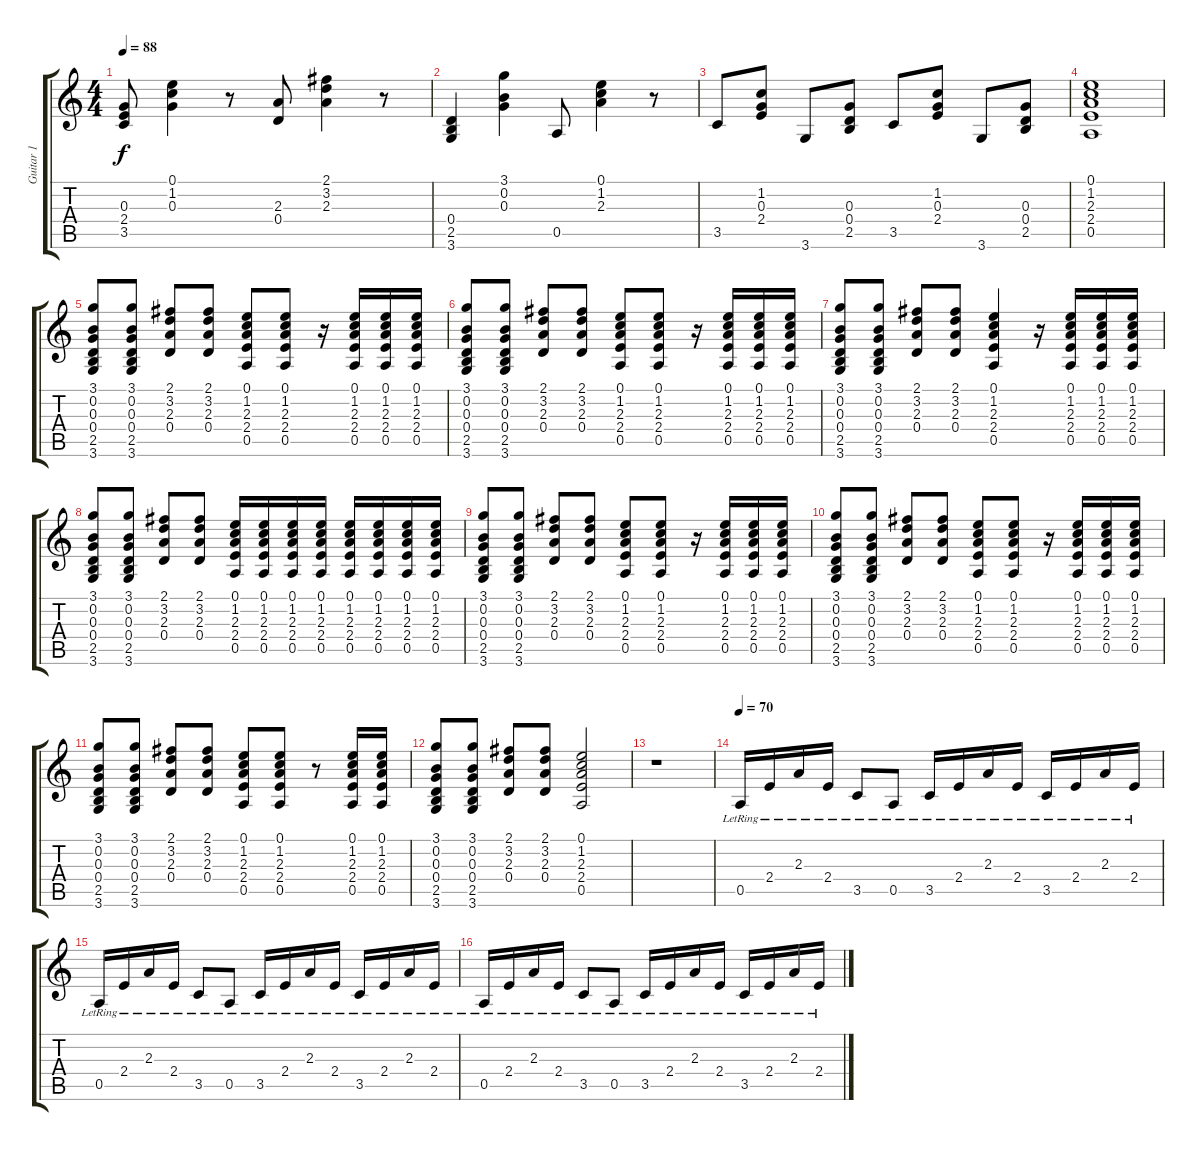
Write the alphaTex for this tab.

\track ("Guitar 1" "Guitar 1") {instrument electricguitarclean}
\staff {score tabs}
\tuning (E4 B3 G3 D3 A2 E2) {hide}
\ts (4 4)
\tempo 88
\clef g2
\ks c
(0.3 2.4 3.5).8{dy f} (0.1 1.2 0.3).4 r.8 (2.3 0.4).8 (2.1 3.2 2.3).4 r.8 |
(0.4 2.5 3.6).4 (3.1 0.2 0.3).4 0.5.8 (0.1 1.2 2.3).4 r.8 |
3.5.8 (1.2 0.3 2.4).8 3.6.8 (0.3 0.4 2.5).8 3.5.8 (1.2 0.3 2.4).8 3.6.8 (0.3 0.4 2.5).8 |
(0.1 1.2 2.3 2.4 0.5).1 |
(3.1 0.2 0.3 0.4 2.5 3.6).8 (3.1 0.2 0.3 0.4 2.5 3.6).8 (2.1 3.2 2.3 0.4).8 (2.1 3.2 2.3 0.4).8 (0.1 1.2 2.3 2.4 0.5).8 (0.1 1.2 2.3 2.4 0.5).8 r.16 (0.1 1.2 2.3 2.4 0.5).16 (0.1 1.2 2.3 2.4 0.5).16 (0.1 1.2 2.3 2.4 0.5).16 |
(3.1 0.2 0.3 0.4 2.5 3.6).8 (3.1 0.2 0.3 0.4 2.5 3.6).8 (2.1 3.2 2.3 0.4).8 (2.1 3.2 2.3 0.4).8 (0.1 1.2 2.3 2.4 0.5).8 (0.1 1.2 2.3 2.4 0.5).8 r.16 (0.1 1.2 2.3 2.4 0.5).16 (0.1 1.2 2.3 2.4 0.5).16 (0.1 1.2 2.3 2.4 0.5).16 |
(3.1 0.2 0.3 0.4 2.5 3.6).8 (3.1 0.2 0.3 0.4 2.5 3.6).8 (2.1 3.2 2.3 0.4).8 (2.1 3.2 2.3 0.4).8 (0.1 1.2 2.3 2.4 0.5).4 r.16 (0.1 1.2 2.3 2.4 0.5).16 (0.1 1.2 2.3 2.4 0.5).16 (0.1 1.2 2.3 2.4 0.5).16 |
(3.1 0.2 0.3 0.4 2.5 3.6).8 (3.1 0.2 0.3 0.4 2.5 3.6).8 (2.1 3.2 2.3 0.4).8 (2.1 3.2 2.3 0.4).8 (0.1 1.2 2.3 2.4 0.5).16 (0.1 1.2 2.3 2.4 0.5).16 (0.1 1.2 2.3 2.4 0.5).16 (0.1 1.2 2.3 2.4 0.5).16 (0.1 1.2 2.3 2.4 0.5).16 (0.1 1.2 2.3 2.4 0.5).16 (0.1 1.2 2.3 2.4 0.5).16 (0.1 1.2 2.3 2.4 0.5).16 |
(3.1 0.2 0.3 0.4 2.5 3.6).8 (3.1 0.2 0.3 0.4 2.5 3.6).8 (2.1 3.2 2.3 0.4).8 (2.1 3.2 2.3 0.4).8 (0.1 1.2 2.3 2.4 0.5).8 (0.1 1.2 2.3 2.4 0.5).8 r.16 (0.1 1.2 2.3 2.4 0.5).16 (0.1 1.2 2.3 2.4 0.5).16 (0.1 1.2 2.3 2.4 0.5).16 |
(3.1 0.2 0.3 0.4 2.5 3.6).8 (3.1 0.2 0.3 0.4 2.5 3.6).8 (2.1 3.2 2.3 0.4).8 (2.1 3.2 2.3 0.4).8 (0.1 1.2 2.3 2.4 0.5).8 (0.1 1.2 2.3 2.4 0.5).8 r.16 (0.1 1.2 2.3 2.4 0.5).16 (0.1 1.2 2.3 2.4 0.5).16 (0.1 1.2 2.3 2.4 0.5).16 |
(3.1 0.2 0.3 0.4 2.5 3.6).8 (3.1 0.2 0.3 0.4 2.5 3.6).8 (2.1 3.2 2.3 0.4).8 (2.1 3.2 2.3 0.4).8 (0.1 1.2 2.3 2.4 0.5).8 (0.1 1.2 2.3 2.4 0.5).8 r.8 (0.1 1.2 2.3 2.4 0.5).16 (0.1 1.2 2.3 2.4 0.5).16 |
(3.1 0.2 0.3 0.4 2.5 3.6).8 (3.1 0.2 0.3 0.4 2.5 3.6).8 (2.1 3.2 2.3 0.4).8 (2.1 3.2 2.3 0.4).8 (0.1 1.2 2.3 2.4 0.5).2 |
r.1 |
\tempo 70
0.5{lr}.16 2.4{lr}.16 2.3{lr}.16 2.4{lr}.16 3.5{lr}.8 0.5{lr}.8 3.5{lr}.16 2.4{lr}.16 2.3{lr}.16 2.4{lr}.16 3.5{lr}.16 2.4{lr}.16 2.3{lr}.16 2.4{lr}.16 |
0.5{lr}.16 2.4{lr}.16 2.3{lr}.16 2.4{lr}.16 3.5{lr}.8 0.5{lr}.8 3.5{lr}.16 2.4{lr}.16 2.3{lr}.16 2.4{lr}.16 3.5{lr}.16 2.4{lr}.16 2.3{lr}.16 2.4{lr}.16 |
0.5{lr}.16 2.4{lr}.16 2.3{lr}.16 2.4{lr}.16 3.5{lr}.8 0.5{lr}.8 3.5{lr}.16 2.4{lr}.16 2.3{lr}.16 2.4{lr}.16 3.5{lr}.16 2.4{lr}.16 2.3{lr}.16 2.4{lr}.16
